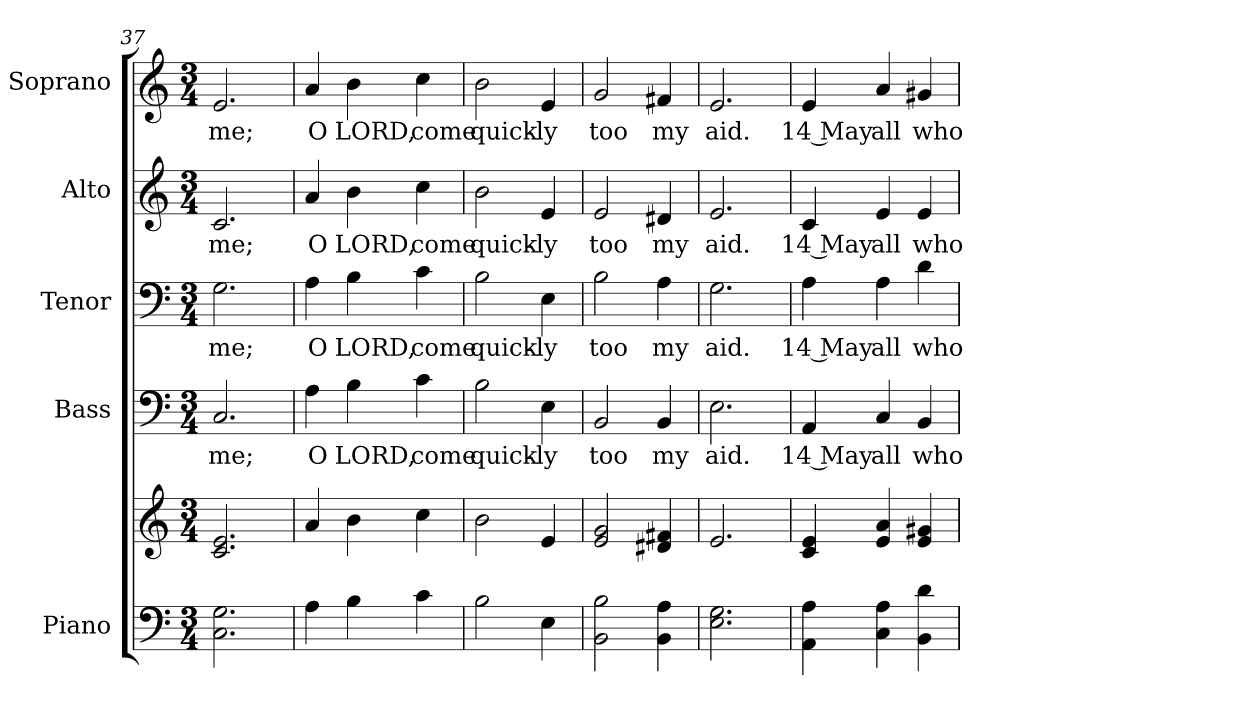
**kern	**kern	**kern	**text	**kern	**text	**kern	**text	**kern	**text
*part5	*part5	*part4	*part4	*part3	*part3	*part2	*part2	*part1	*part1
*staff6	*staff5	*staff4	*staff4	*staff3	*staff3	*staff2	*staff2	*staff1	*staff1
*I"Piano	*	*I"Bass	*	*I"Tenor	*	*I"Alto	*	*I"Soprano	*
*I'Pno.	*	*I'B.	*	*I'T.	*	*I'A.	*	*I'S.	*
!!LO:PB:g=z
*clefF4	*clefG2	*clefF4	*	*clefF4	*	*clefG2	*	*clefG2	*
*k[]	*k[]	*k[]	*	*k[]	*	*k[]	*	*k[]	*
*C:	*C:	*C:	*	*C:	*	*C:	*	*C:	*
*M3/4	*M3/4	*M3/4	*	*M3/4	*	*M3/4	*	*M3/4	*
=37	=37	=37	=37	=37	=37	=37	=37	=37	=37
!	!	!	!LO:LY:b:color=#000000	!	!	!	!	!	!
!	!	!	!	!	!LO:LY:b:color=#000000	!	!	!	!
!	!	!	!	!	!	!	!LO:LY:b:color=#000000	!	!
!	!	!	!	!	!	!	!	!	!LO:LY:b:color=#000000
2.Ci\ 2.Gi	2.ci/ 2.ei	2.Ci/	me;	2.Gi\	me;	2.ci/	me;	2.ei/	me;
=38	=38	=38	=38	=38	=38	=38	=38	=38	=38
!	!	!	!LO:LY:b:color=#000000	!	!	!	!	!	!
!	!	!	!	!	!LO:LY:b:color=#000000	!	!	!	!
!	!	!	!	!	!	!	!LO:LY:b:color=#000000	!	!
!	!	!	!	!	!	!	!	!	!LO:LY:b:color=#000000
4Ai\	4ai/	4Ai\	O	4Ai\	O	4ai/	O	4ai/	O
!	!	!	!LO:LY:b:color=#000000	!	!	!	!	!	!
!	!	!	!	!	!LO:LY:b:color=#000000	!	!	!	!
!	!	!	!	!	!	!	!LO:LY:b:color=#000000	!	!
!	!	!	!	!	!	!	!	!	!LO:LY:b:color=#000000
4Bi\	4bi\	4Bi\	LORD,	4Bi\	LORD,	4bi\	LORD,	4bi\	LORD,
!	!	!	!LO:LY:b:color=#000000	!	!	!	!	!	!
!	!	!	!	!	!LO:LY:b:color=#000000	!	!	!	!
!	!	!	!	!	!	!	!LO:LY:b:color=#000000	!	!
!	!	!	!	!	!	!	!	!	!LO:LY:b:color=#000000
4ci\	4cci\	4ci\	come	4ci\	come	4cci\	come	4cci\	come
=39	=39	=39	=39	=39	=39	=39	=39	=39	=39
!	!	!	!LO:LY:b:color=#000000	!	!	!	!	!	!
!	!	!	!	!	!LO:LY:b:color=#000000	!	!	!	!
!	!	!	!	!	!	!	!LO:LY:b:color=#000000	!	!
!	!	!	!	!	!	!	!	!	!LO:LY:b:color=#000000
2Bi\	2bi\	2Bi\	quick-	2Bi\	quick-	2bi\	quick-	2bi\	quick-
!	!	!	!LO:LY:b:color=#000000	!	!	!	!	!	!
!	!	!	!	!	!LO:LY:b:color=#000000	!	!	!	!
!	!	!	!	!	!	!	!LO:LY:b:color=#000000	!	!
!	!	!	!	!	!	!	!	!	!LO:LY:b:color=#000000
4Ei\	4ei/	4Ei\	-ly	4Ei\	-ly	4ei/	-ly	4ei/	-ly
=40	=40	=40	=40	=40	=40	=40	=40	=40	=40
!	!	!	!LO:LY:b:color=#000000	!	!	!	!	!	!
!	!	!	!	!	!LO:LY:b:color=#000000	!	!	!	!
!	!	!	!	!	!	!	!LO:LY:b:color=#000000	!	!
!	!	!	!	!	!	!	!	!	!LO:LY:b:color=#000000
2BBi\ 2Bi	2ei/ 2gi	2BBi/	too	2Bi\	too	2ei/	too	2gi/	too
!	!	!	!LO:LY:b:color=#000000	!	!	!	!	!	!
!	!	!	!	!	!LO:LY:b:color=#000000	!	!	!	!
!	!	!	!	!	!	!	!LO:LY:b:color=#000000	!	!
!	!	!	!	!	!	!	!	!	!LO:LY:b:color=#000000
4BBi\ 4Ai	4d#Xi/ 4f#Xi	4BBi/	my	4Ai\	my	4d#Xi/	my	4f#Xi/	my
=41	=41	=41	=41	=41	=41	=41	=41	=41	=41
!	!	!	!LO:LY:b:color=#000000	!	!	!	!	!	!
!	!	!	!	!	!LO:LY:b:color=#000000	!	!	!	!
!	!	!	!	!	!	!	!LO:LY:b:color=#000000	!	!
!	!	!	!	!	!	!	!	!	!LO:LY:b:color=#000000
2.Ei\ 2.Gi	2.ei/	2.Ei\	aid.	2.Gi\	aid.	2.ei/	aid.	2.ei/	aid.
=42	=42	=42	=42	=42	=42	=42	=42	=42	=42
!	!	!	!LO:LY:b:color=#000000	!	!	!	!	!	!
!	!	!	!	!	!LO:LY:b:color=#000000	!	!	!	!
!	!	!	!	!	!	!	!LO:LY:b:color=#000000	!	!
!	!	!	!	!	!	!	!	!	!LO:LY:b:color=#000000
4AAi\ 4Ai	4ci/ 4ei	4AAi/	14 May	4Ai\	14 May	4ci/	14 May	4ei/	14 May
!	!	!	!LO:LY:b:color=#000000	!	!	!	!	!	!
!	!	!	!	!	!LO:LY:b:color=#000000	!	!	!	!
!	!	!	!	!	!	!	!LO:LY:b:color=#000000	!	!
!	!	!	!	!	!	!	!	!	!LO:LY:b:color=#000000
4Ci\ 4Ai	4ei/ 4ai	4Ci/	all	4Ai\	all	4ei/	all	4ai/	all
!	!	!	!LO:LY:b:color=#000000	!	!	!	!	!	!
!	!	!	!	!	!LO:LY:b:color=#000000	!	!	!	!
!	!	!	!	!	!	!	!LO:LY:b:color=#000000	!	!
!	!	!	!	!	!	!	!	!	!LO:LY:b:color=#000000
4BBi\ 4di	4ei/ 4g#Xi	4BBi/	who	4di\	who	4ei/	who	4g#Xi/	who
=	=	=	=	=	=	=	=	=	=
*-	*-	*-	*-	*-	*-	*-	*-	*-	*-
